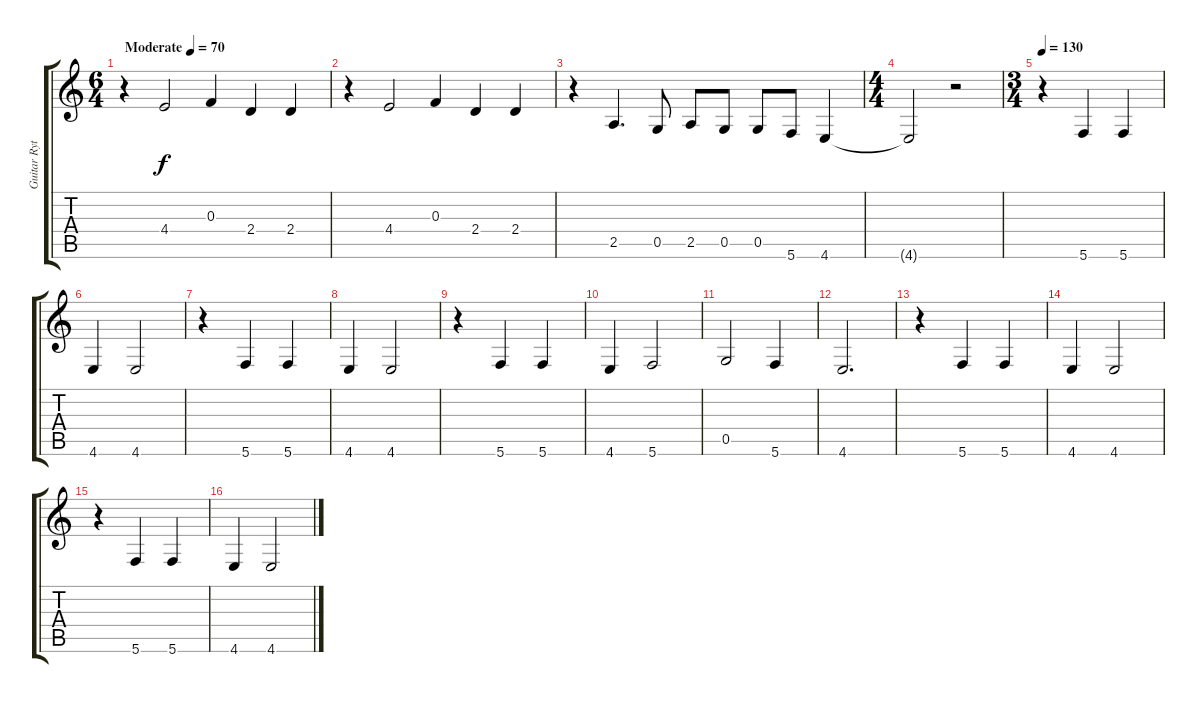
\track ("Guitar Rythm" "Guitar Ryt") {instrument distortionguitar}
\staff {score tabs}
\tuning (D4 A3 F3 C3 G2 C2) {hide}
\ts (6 4)
\tempo (70 "Moderate")
\clef g2
\ks c
r.4{dy f instrument distortionguitar} 4.4.2 0.3.4 2.4.4 2.4.4 |
r.4 4.4.2 0.3.4 2.4.4 2.4.4 |
r.4 2.5.4{d} 0.5.8 2.5.8 0.5.8 0.5.8 5.6.8 4.6.4 |
\ts (4 4)
4.6{t}.2 r.2 |
\ts (3 4)
\tempo 130
r.4 5.6.4 5.6.4 |
4.6.4 4.6.2 |
r.4 5.6.4 5.6.4 |
4.6.4 4.6.2 |
r.4 5.6.4 5.6.4 |
4.6.4 5.6.2 |
0.5.2 5.6.4 |
4.6.2{d} |
r.4 5.6.4 5.6.4 |
4.6.4 4.6.2 |
r.4 5.6.4 5.6.4 |
4.6.4 4.6.2
